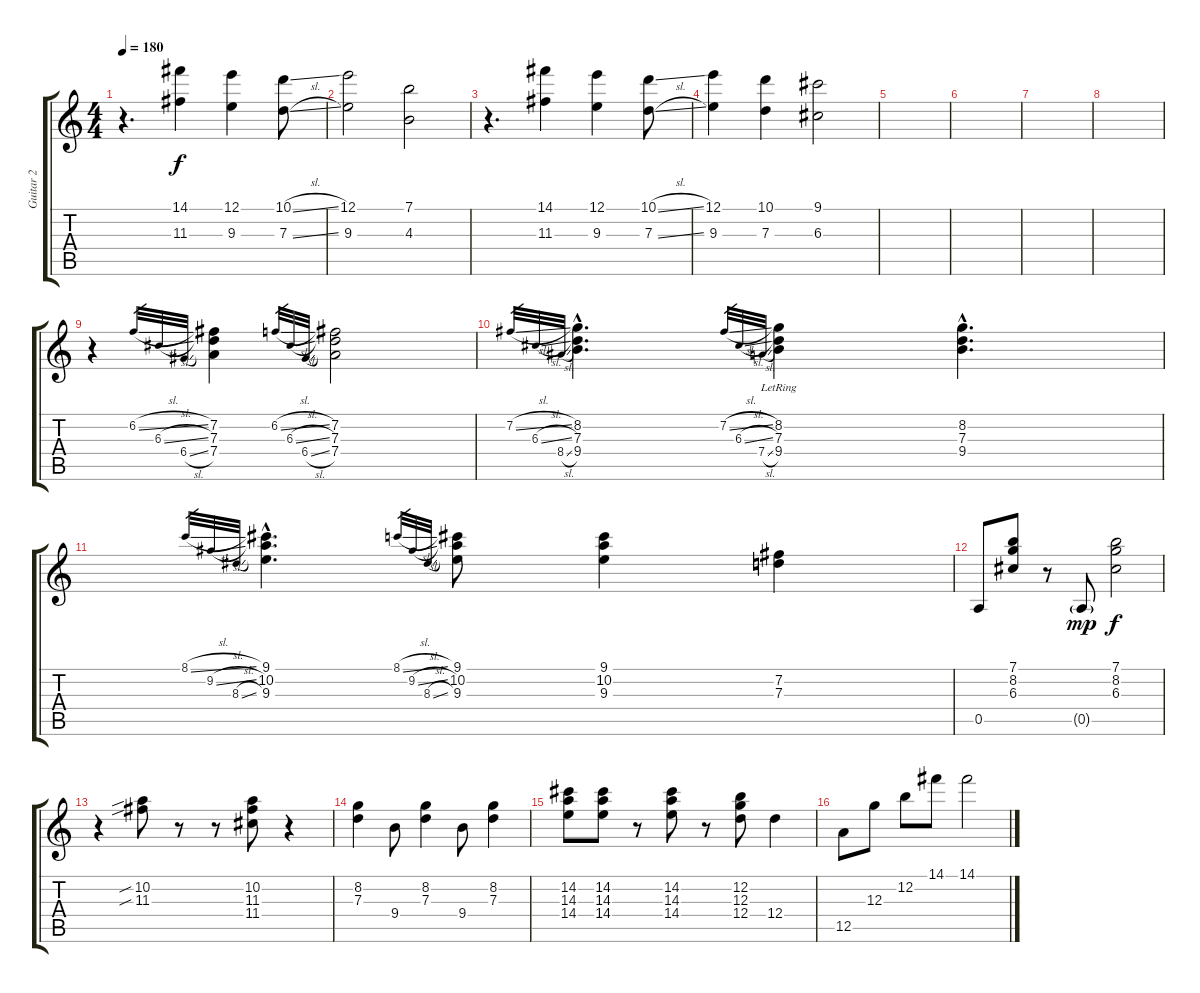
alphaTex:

\track ("Guitar 2" "Guitar 2") {instrument acousticguitarnylon}
\staff {score tabs}
\tuning (E4 B3 G3 D3 A2 E2) {hide}
\ts (4 4)
\tempo 180
\clef g2
\ks c
r.4{d dy f} (14.1 11.3).4 (12.1 9.3).4 (10.1{sl} 7.3{sl}).8 |
(12.1 9.3).2 (7.1 4.3).2 |
r.4{d} (14.1 11.3).4 (12.1 9.3).4 (10.1{sl} 7.3{sl}).8 |
(12.1 9.3).4 (10.1 7.3).4 (9.1 6.3).2 |
|
|
|
|
r.4{volume 5 instrument acousticguitarnylon} 6.2{sl}.32{gr} 6.3{sl}.32{gr} 6.4{sl}.32{gr} (7.2 7.3 7.4).4 6.2{sl}.32{gr} 6.3{sl}.32{gr} 6.4{sl}.32{gr} (7.2 7.3 7.4).2 |
7.2{sl}.32{gr} 6.3{sl}.32{gr} 8.4{sl}.32{gr} (8.2{hac} 7.3{hac} 9.4{hac}).4{d} 7.2{sl}.32{gr} 6.3{sl}.32{gr} 7.4{sl}.32{gr} (8.2{lr} 7.3{lr} 9.4{lr}).4 (8.2{hac} 7.3{hac} 9.4{hac}).4{d} |
8.1{sl}.32{gr} 9.2{sl}.32{gr} 8.3{sl}.32{gr} (9.1{hac} 10.2{hac} 9.3{hac}).4{d} 8.1{sl}.32{gr} 9.2{sl}.32{gr} 8.3{sl}.32{gr} (9.1 10.2 9.3).8 (9.1 10.2 9.3).4 (7.2 7.3).4 |
0.5.8{volume 16 instrument acousticguitarnylon} (7.1 8.2 6.3).8 r.8 0.5{g}.8{dy mp} (7.1 8.2 6.3).2{dy f} |
r.4 (10.2{sib} 11.3{sib}).8 r.8 r.8 (10.2 11.3 11.4).8 r.4 |
(8.2 7.3).4 9.4.8 (8.2 7.3).4 9.4.8 (8.2 7.3).4 |
(14.2 14.3 14.4).8 (14.2 14.3 14.4).8 r.8 (14.2 14.3 14.4).8 r.8 (12.2 12.3 12.4).8 12.4.4 |
12.5.8 12.3.8 12.2.8 14.1.8 14.1.2
